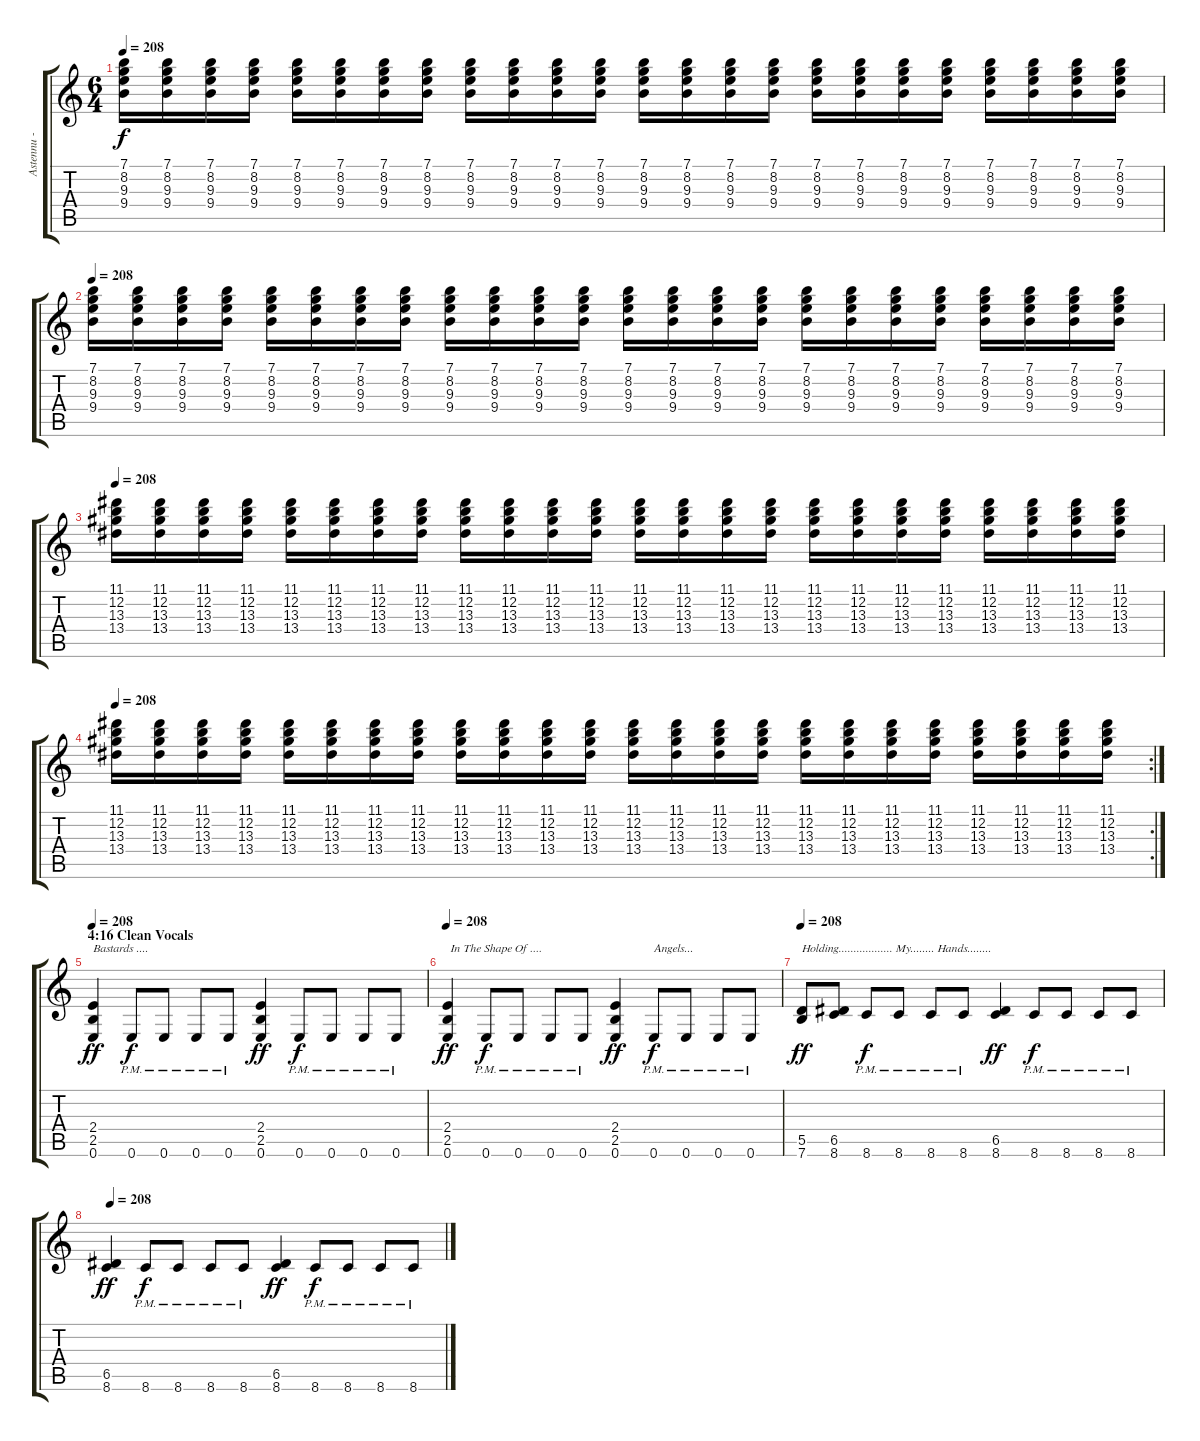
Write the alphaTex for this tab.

\track ("Astennu - Lead Guitar" "Astennu - ") {instrument distortionguitar}
\staff {score tabs}
\tuning (E4 B3 G3 D3 A2 E2) {hide}
\ts (6 4)
\tempo 208
\clef g2
\ks c
(7.1 8.2 9.3 9.4).16{dy f} (7.1 8.2 9.3 9.4).16 (7.1 8.2 9.3 9.4).16 (7.1 8.2 9.3 9.4).16 (7.1 8.2 9.3 9.4).16 (7.1 8.2 9.3 9.4).16 (7.1 8.2 9.3 9.4).16 (7.1 8.2 9.3 9.4).16 (7.1 8.2 9.3 9.4).16 (7.1 8.2 9.3 9.4).16 (7.1 8.2 9.3 9.4).16 (7.1 8.2 9.3 9.4).16 (7.1 8.2 9.3 9.4).16 (7.1 8.2 9.3 9.4).16 (7.1 8.2 9.3 9.4).16 (7.1 8.2 9.3 9.4).16 (7.1 8.2 9.3 9.4).16 (7.1 8.2 9.3 9.4).16 (7.1 8.2 9.3 9.4).16 (7.1 8.2 9.3 9.4).16 (7.1 8.2 9.3 9.4).16 (7.1 8.2 9.3 9.4).16 (7.1 8.2 9.3 9.4).16 (7.1 8.2 9.3 9.4).16 |
\tempo 208
(7.1 8.2 9.3 9.4).16 (7.1 8.2 9.3 9.4).16 (7.1 8.2 9.3 9.4).16 (7.1 8.2 9.3 9.4).16 (7.1 8.2 9.3 9.4).16 (7.1 8.2 9.3 9.4).16 (7.1 8.2 9.3 9.4).16 (7.1 8.2 9.3 9.4).16 (7.1 8.2 9.3 9.4).16 (7.1 8.2 9.3 9.4).16 (7.1 8.2 9.3 9.4).16 (7.1 8.2 9.3 9.4).16 (7.1 8.2 9.3 9.4).16 (7.1 8.2 9.3 9.4).16 (7.1 8.2 9.3 9.4).16 (7.1 8.2 9.3 9.4).16 (7.1 8.2 9.3 9.4).16 (7.1 8.2 9.3 9.4).16 (7.1 8.2 9.3 9.4).16 (7.1 8.2 9.3 9.4).16 (7.1 8.2 9.3 9.4).16 (7.1 8.2 9.3 9.4).16 (7.1 8.2 9.3 9.4).16 (7.1 8.2 9.3 9.4).16 |
\tempo 208
(11.1 12.2 13.3 13.4).16 (11.1 12.2 13.3 13.4).16 (11.1 12.2 13.3 13.4).16 (11.1 12.2 13.3 13.4).16 (11.1 12.2 13.3 13.4).16 (11.1 12.2 13.3 13.4).16 (11.1 12.2 13.3 13.4).16 (11.1 12.2 13.3 13.4).16 (11.1 12.2 13.3 13.4).16 (11.1 12.2 13.3 13.4).16 (11.1 12.2 13.3 13.4).16 (11.1 12.2 13.3 13.4).16 (11.1 12.2 13.3 13.4).16 (11.1 12.2 13.3 13.4).16 (11.1 12.2 13.3 13.4).16 (11.1 12.2 13.3 13.4).16 (11.1 12.2 13.3 13.4).16 (11.1 12.2 13.3 13.4).16 (11.1 12.2 13.3 13.4).16 (11.1 12.2 13.3 13.4).16 (11.1 12.2 13.3 13.4).16 (11.1 12.2 13.3 13.4).16 (11.1 12.2 13.3 13.4).16 (11.1 12.2 13.3 13.4).16 |
\rc 2
\tempo 208
(11.1 12.2 13.3 13.4).16 (11.1 12.2 13.3 13.4).16 (11.1 12.2 13.3 13.4).16 (11.1 12.2 13.3 13.4).16 (11.1 12.2 13.3 13.4).16 (11.1 12.2 13.3 13.4).16 (11.1 12.2 13.3 13.4).16 (11.1 12.2 13.3 13.4).16 (11.1 12.2 13.3 13.4).16 (11.1 12.2 13.3 13.4).16 (11.1 12.2 13.3 13.4).16 (11.1 12.2 13.3 13.4).16 (11.1 12.2 13.3 13.4).16 (11.1 12.2 13.3 13.4).16 (11.1 12.2 13.3 13.4).16 (11.1 12.2 13.3 13.4).16 (11.1 12.2 13.3 13.4).16 (11.1 12.2 13.3 13.4).16 (11.1 12.2 13.3 13.4).16 (11.1 12.2 13.3 13.4).16 (11.1 12.2 13.3 13.4).16 (11.1 12.2 13.3 13.4).16 (11.1 12.2 13.3 13.4).16 (11.1 12.2 13.3 13.4).16 |
\section ("" "4:16 Clean Vocals")
\tempo 208
(2.4 2.5 0.6).4{txt "Bastards ...." dy ff} 0.6{pm}.8{dy f} 0.6{pm}.8 0.6{pm}.8 0.6{pm}.8 (2.4 2.5 0.6).4{dy ff} 0.6{pm}.8{dy f} 0.6{pm}.8 0.6{pm}.8 0.6{pm}.8 |
\tempo 208
(2.4 2.5 0.6).4{txt " In The Shape Of ...." dy ff} 0.6{pm}.8{dy f} 0.6{pm}.8 0.6{pm}.8 0.6{pm}.8 (2.4 2.5 0.6).4{dy ff} 0.6{pm}.8{txt "Angels..." dy f} 0.6{pm}.8 0.6{pm}.8 0.6{pm}.8 |
\tempo 208
(5.5 7.6).8{txt "Holding.................. My........ Hands........" dy ff} (6.5 8.6).8 8.6{pm}.8{dy f} 8.6{pm}.8 8.6{pm}.8 8.6{pm}.8 (6.5 8.6).4{dy ff} 8.6{pm}.8{dy f} 8.6{pm}.8 8.6{pm}.8 8.6{pm}.8 |
\tempo 208
(6.5 8.6).4{dy ff} 8.6{pm}.8{dy f} 8.6{pm}.8 8.6{pm}.8 8.6{pm}.8 (6.5 8.6).4{dy ff} 8.6{pm}.8{dy f} 8.6{pm}.8 8.6{pm}.8 8.6{pm}.8
